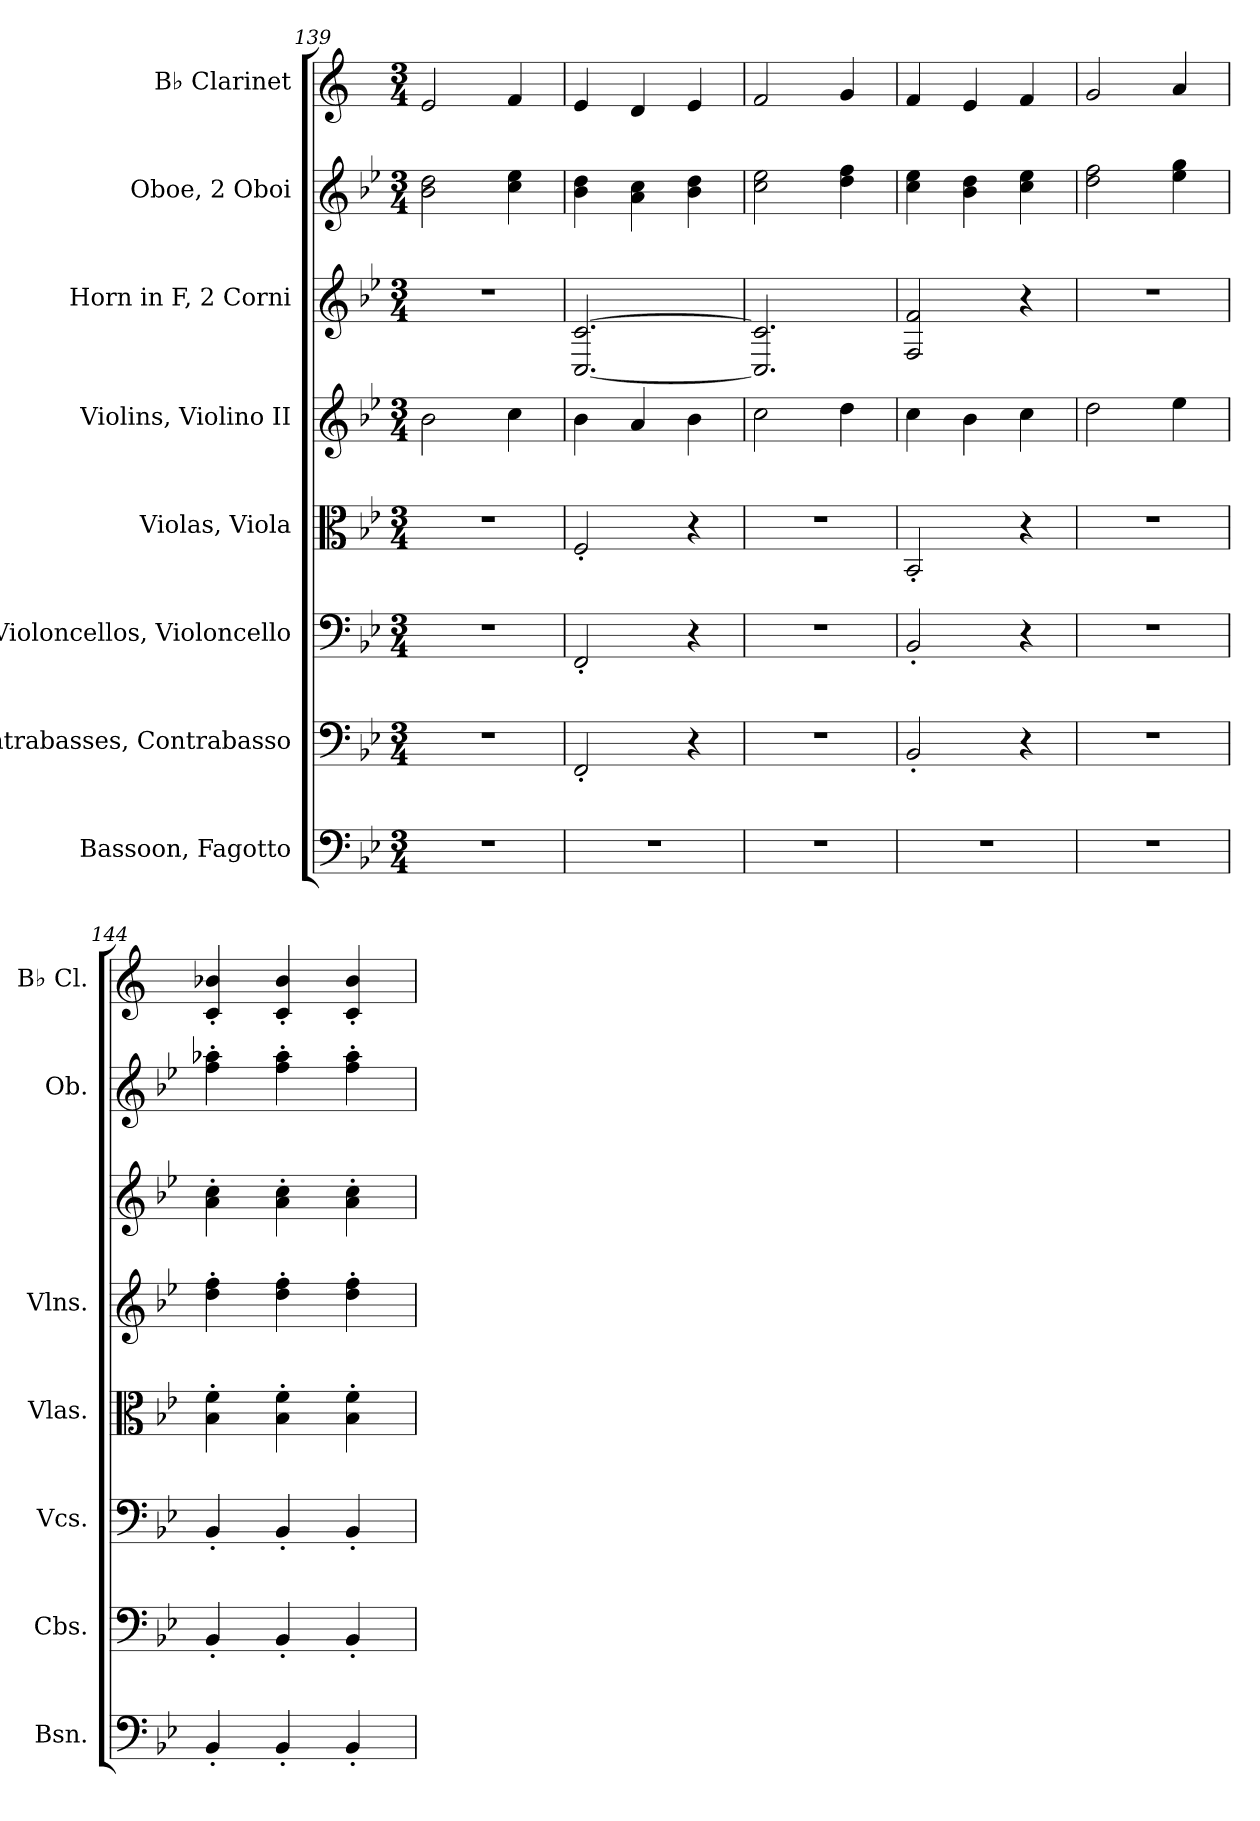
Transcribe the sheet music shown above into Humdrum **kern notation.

**kern	**kern	**kern	**kern	**kern	**kern	**kern	**kern
*part8	*part7	*part6	*part5	*part4	*part3	*part2	*part1
*staff8	*staff7	*staff6	*staff5	*staff4	*staff3	*staff2	*staff1
*I"Bassoon, Fagotto	*I"Contrabasses, Contrabasso	*I"Violoncellos, Violoncello	*I"Violas, Viola	*I"Violins, Violino II	*I"Horn in F, 2 Corni	*I"Oboe, 2 Oboi	*I"B♭ Clarinet
*I'Bsn.	*I'Cbs.	*I'Vcs.	*I'Vlas.	*I'Vlns.	*	*I'Ob.	*I'B♭ Cl.
*clefF4	*clefF4	*clefF4	*clefC3	*clefG2	*clefG2	*clefG2	*clefG2
*	*ITrd7c12	*	*	*	*ITrd4c7	*	*ITrd1c2
*k[b-e-]	*k[b-e-]	*k[b-e-]	*k[b-e-]	*k[b-e-]	*k[b-e-a-]	*k[b-e-]	*k[b-e-]
*M3/4	*M3/4	*M3/4	*M3/4	*M3/4	*M3/4	*M3/4	*M3/4
=139	=139	=139	=139	=139	=139	=139	=139
2.r	2.r	2.r	2.r	2b-\	2.r	2b-\ 2dd\	2d/
.	.	.	.	4cc\	.	4cc\ 4ee-\	4e-/
!!LO:LB:g=z
=140	=140	=140	=140	=140	=140	=140	=140
2.r	2FFF'/	2FF'/	2F'/	4b-\	[2.FF/ [2.F/	4b-\ 4dd\	4d/
.	.	.	.	4a/	.	4a\ 4cc\	4c/
.	4r	4r	4r	4b-\	.	4b-\ 4dd\	4d/
=141	=141	=141	=141	=141	=141	=141	=141
2.r	2.r	2.r	2.r	2cc\	2.FF/] 2.F/]	2cc\ 2ee-\	2e-/
.	.	.	.	4dd\	.	4dd\ 4ff\	4f/
=142	=142	=142	=142	=142	=142	=142	=142
2.r	2BBB-'/	2BB-'/	2BB-'/	4cc\	2BB-/ 2B-/	4cc\ 4ee-\	4e-/
.	.	.	.	4b-\	.	4b-\ 4dd\	4d/
.	4r	4r	4r	4cc\	4r	4cc\ 4ee-\	4e-/
=143	=143	=143	=143	=143	=143	=143	=143
2.r	2.r	2.r	2.r	2dd\	2.r	2dd\ 2ff\	2f/
.	.	.	.	4ee-\	.	4ee-\ 4gg\	4g/
=144	=144	=144	=144	=144	=144	=144	=144
4BB-'/	4BBB-'/	4BB-'/	4B-\' 4f\'	4dd\' 4ff\'	4d\' 4f\'	4ff\' 4aa-X\'	4B-/' 4a-X/'
4BB-'/	4BBB-'/	4BB-'/	4B-\' 4f\'	4dd\' 4ff\'	4d\' 4f\'	4ff\' 4aa-\'	4B-/' 4a-/'
4BB-'/	4BBB-'/	4BB-'/	4B-\' 4f\'	4dd\' 4ff\'	4d\' 4f\'	4ff\' 4aa-\'	4B-/' 4a-/'
=	=	=	=	=	=	=	=
*-	*-	*-	*-	*-	*-	*-	*-
